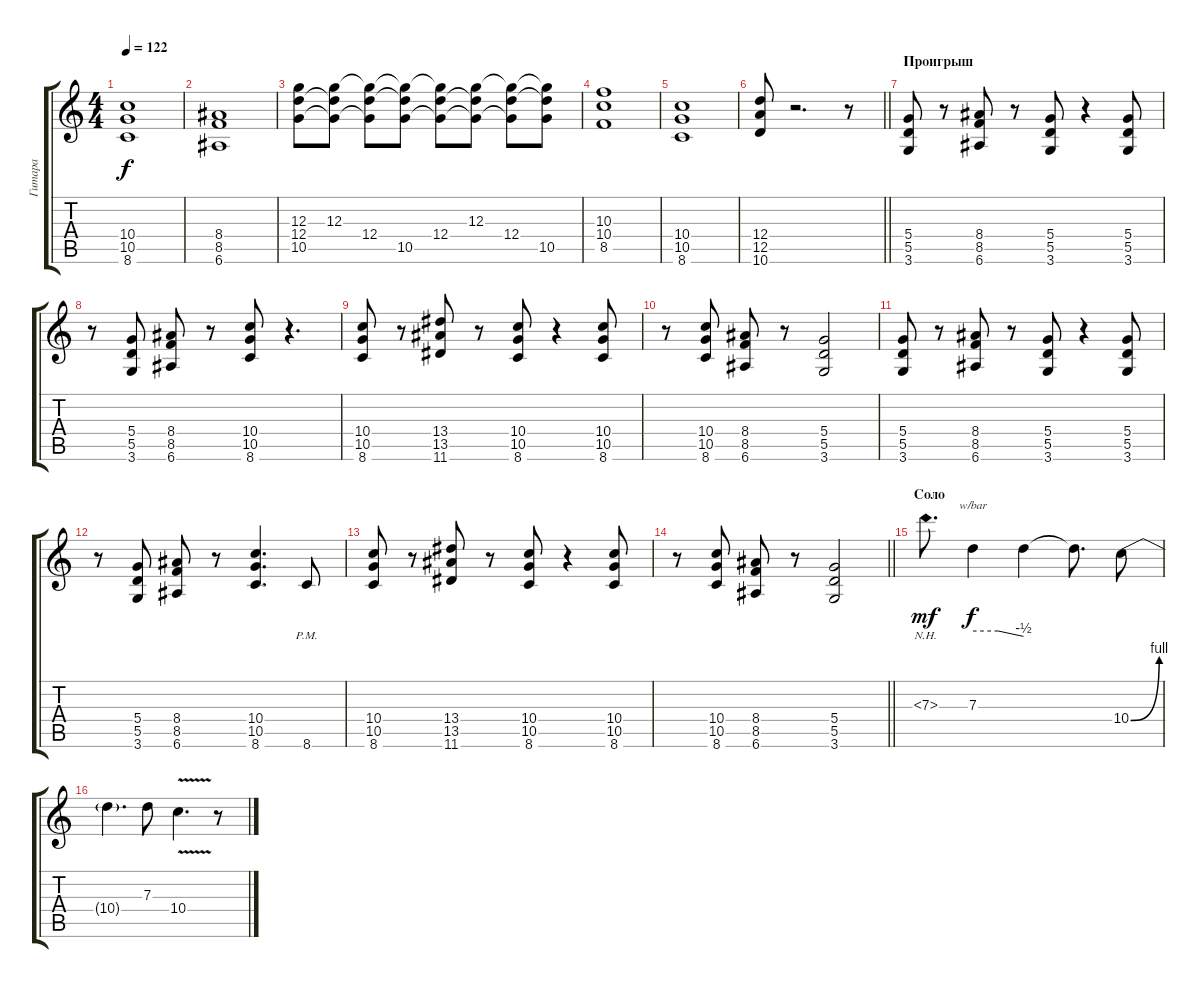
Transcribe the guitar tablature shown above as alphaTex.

\track ("Гитара" "Гитара") {instrument overdrivenguitar}
\staff {score tabs}
\tuning (E4 B3 G3 D3 A2 E2) {hide}
\ts (4 4)
\tempo 122
\clef g2
\ks c
(10.4 10.5 8.6).1{dy f} |
(8.4 8.5 6.6).1 |
(12.3 12.4 10.5).8 (12.3 12.4{t} 10.5{t}).8 (12.3{t} 12.4 10.5{t}).8 (12.3{t} 12.4{t} 10.5).8 (12.3{t} 12.4 10.5{t}).8 (12.3 12.4{t} 10.5{t}).8 (12.3{t} 12.4 10.5{t}).8 (12.3{t} 12.4{t} 10.5).8 |
(10.3 10.4 8.5).1 |
(10.4 10.5 8.6).1 |
\barLineRight lightlight
(12.4 12.5 10.6).8 r.2{d} r.8 |
\section ("" "Проигрыш")
(5.4 5.5 3.6).8 r.8 (8.4 8.5 6.6).8 r.8 (5.4 5.5 3.6).8 r.4 (5.4 5.5 3.6).8 |
r.8 (5.4 5.5 3.6).8 (8.4 8.5 6.6).8 r.8 (10.4 10.5 8.6).8 r.4{d} |
(10.4 10.5 8.6).8 r.8 (13.4 13.5 11.6).8 r.8 (10.4 10.5 8.6).8 r.4 (10.4 10.5 8.6).8 |
r.8 (10.4 10.5 8.6).8 (8.4 8.5 6.6).8 r.8 (5.4 5.5 3.6).2 |
(5.4 5.5 3.6).8 r.8 (8.4 8.5 6.6).8 r.8 (5.4 5.5 3.6).8 r.4 (5.4 5.5 3.6).8 |
r.8 (5.4 5.5 3.6).8 (8.4 8.5 6.6).8 r.8 (10.4 10.5 8.6).4{d} 8.6{pm}.8 |
(10.4 10.5 8.6).8 r.8 (13.4 13.5 11.6).8 r.8 (10.4 10.5 8.6).8 r.4 (10.4 10.5 8.6).8 |
\barLineRight lightlight
r.8 (10.4 10.5 8.6).8 (8.4 8.5 6.6).8 r.8 (5.4 5.5 3.6).2 |
\section ("" "Соло")
7.3{nh}.8{d dy mf} 7.3.4{tbe (custom default 0 0 30 0 60 -2) dy f} 7.3{t}.4 7.3{t}.8{d} 10.4{be (bend 0 0 60 4)}.8 |
10.4{t}.4{d} 7.3.8 10.4{v}.4{d} r.8
